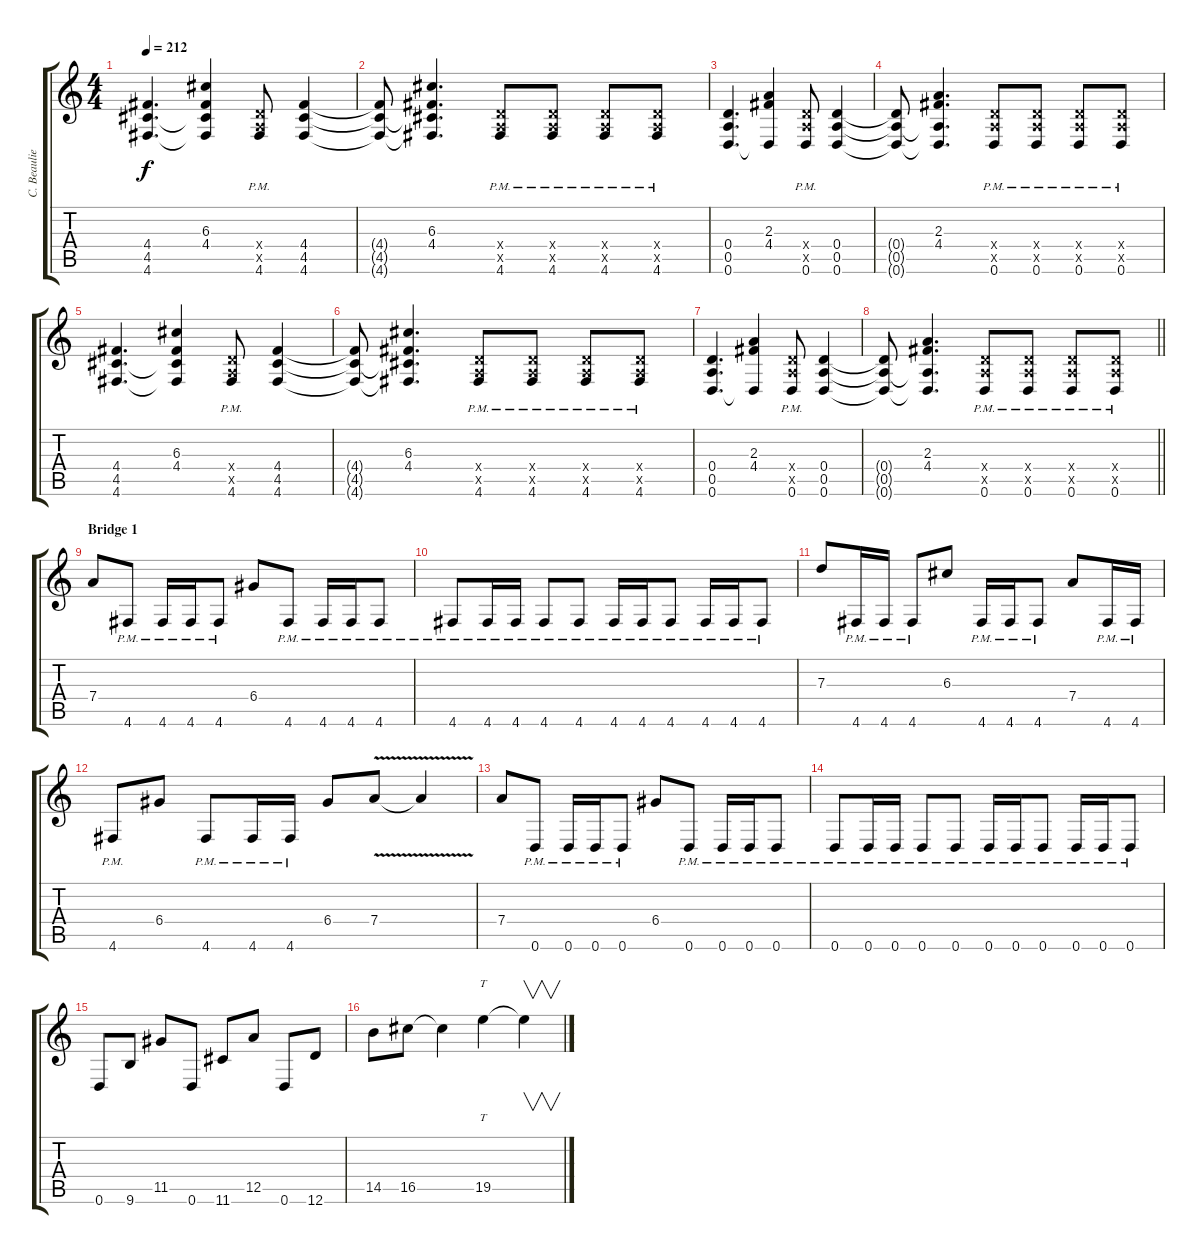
\track ("C. Beaulieu" "C. Beaulie") {instrument distortionguitar}
\staff {score tabs}
\tuning (E4 B3 G3 D3 A2 D2) {hide}
\ts (4 4)
\tempo 212
\clef g2
\ks c
(4.4 4.5 4.6).4{d dy f} (6.3 4.4 4.5{t} 4.6{t}).4 (0.4{x} 0.5{x} 4.6{pm}).8 (4.4 4.5 4.6).4 |
(4.4{t} 4.5{t} 4.6{t}).8 (6.3 4.4 4.5{t} 4.6{t}).4{d} (0.4{x} 0.5{x} 4.6{pm}).8 (0.4{x} 0.5{x} 4.6{pm}).8 (0.4{x} 0.5{x} 4.6{pm}).8 (0.4{x} 0.5{x} 4.6{pm}).8 |
(0.4 0.5 0.6).4{d} (2.3 4.4 0.6{t}).4 (0.4{x} 0.5{x} 0.6{pm}).8 (0.4 0.5 0.6).4 |
(0.4{t} 0.5{t} 0.6{t}).8 (2.3 4.4 0.5{t} 0.6{t}).4{d} (0.4{x} 0.5{x} 0.6{pm}).8 (0.4{x} 0.5{x} 0.6{pm}).8 (0.4{x} 0.5{x} 0.6{pm}).8 (0.4{x} 0.5{x} 0.6{pm}).8 |
(4.4 4.5 4.6).4{d} (6.3 4.4 4.5{t} 4.6{t}).4 (0.4{x} 0.5{x} 4.6{pm}).8 (4.4 4.5 4.6).4 |
(4.4{t} 4.5{t} 4.6{t}).8 (6.3 4.4 4.5{t} 4.6{t}).4{d} (0.4{x} 0.5{x} 4.6{pm}).8 (0.4{x} 0.5{x} 4.6{pm}).8 (0.4{x} 0.5{x} 4.6{pm}).8 (0.4{x} 0.5{x} 4.6{pm}).8 |
(0.4 0.5 0.6).4{d} (2.3 4.4 0.6{t}).4 (0.4{x} 0.5{x} 0.6{pm}).8 (0.4 0.5 0.6).4 |
\barLineRight lightlight
(0.4{t} 0.5{t} 0.6{t}).8 (2.3 4.4 0.5{t} 0.6{t}).4{d} (0.4{x} 0.5{x} 0.6{pm}).8 (0.4{x} 0.5{x} 0.6{pm}).8 (0.4{x} 0.5{x} 0.6{pm}).8 (0.4{x} 0.5{x} 0.6{pm}).8 |
\section ("" "Bridge 1")
7.4.8 4.6{pm}.8 4.6{pm}.16 4.6{pm}.16 4.6{pm}.8 6.4.8 4.6{pm}.8 4.6{pm}.16 4.6{pm}.16 4.6{pm}.8 |
4.6{pm}.8 4.6{pm}.16 4.6{pm}.16 4.6{pm}.8 4.6{pm}.8 4.6{pm}.16 4.6{pm}.16 4.6{pm}.8 4.6{pm}.16 4.6{pm}.16 4.6{pm}.8 |
7.3.8 4.6{pm}.16 4.6{pm}.16 4.6{pm}.8 6.3.8 4.6{pm}.16 4.6{pm}.16 4.6{pm}.8 7.4.8 4.6{pm}.16 4.6{pm}.16 |
4.6{pm}.8 6.4.8 4.6{pm}.8 4.6{pm}.16 4.6{pm}.16 6.4.8 7.4{v}.8 7.4{t}.4 |
7.4.8 0.6{pm}.8 0.6{pm}.16 0.6{pm}.16 0.6{pm}.8 6.4.8 0.6{pm}.8 0.6{pm}.16 0.6{pm}.16 0.6{pm}.8 |
0.6{pm}.8 0.6{pm}.16 0.6{pm}.16 0.6{pm}.8 0.6{pm}.8 0.6{pm}.16 0.6{pm}.16 0.6{pm}.8 0.6{pm}.16 0.6{pm}.16 0.6{pm}.8 |
0.6.8 9.6.8 11.5.8 0.6.8 11.6.8 12.5.8 0.6.8 12.6.8 |
14.5.8 16.5.8 16.5{t}.4 19.5.4{tt} 19.5{t}.4{v}
